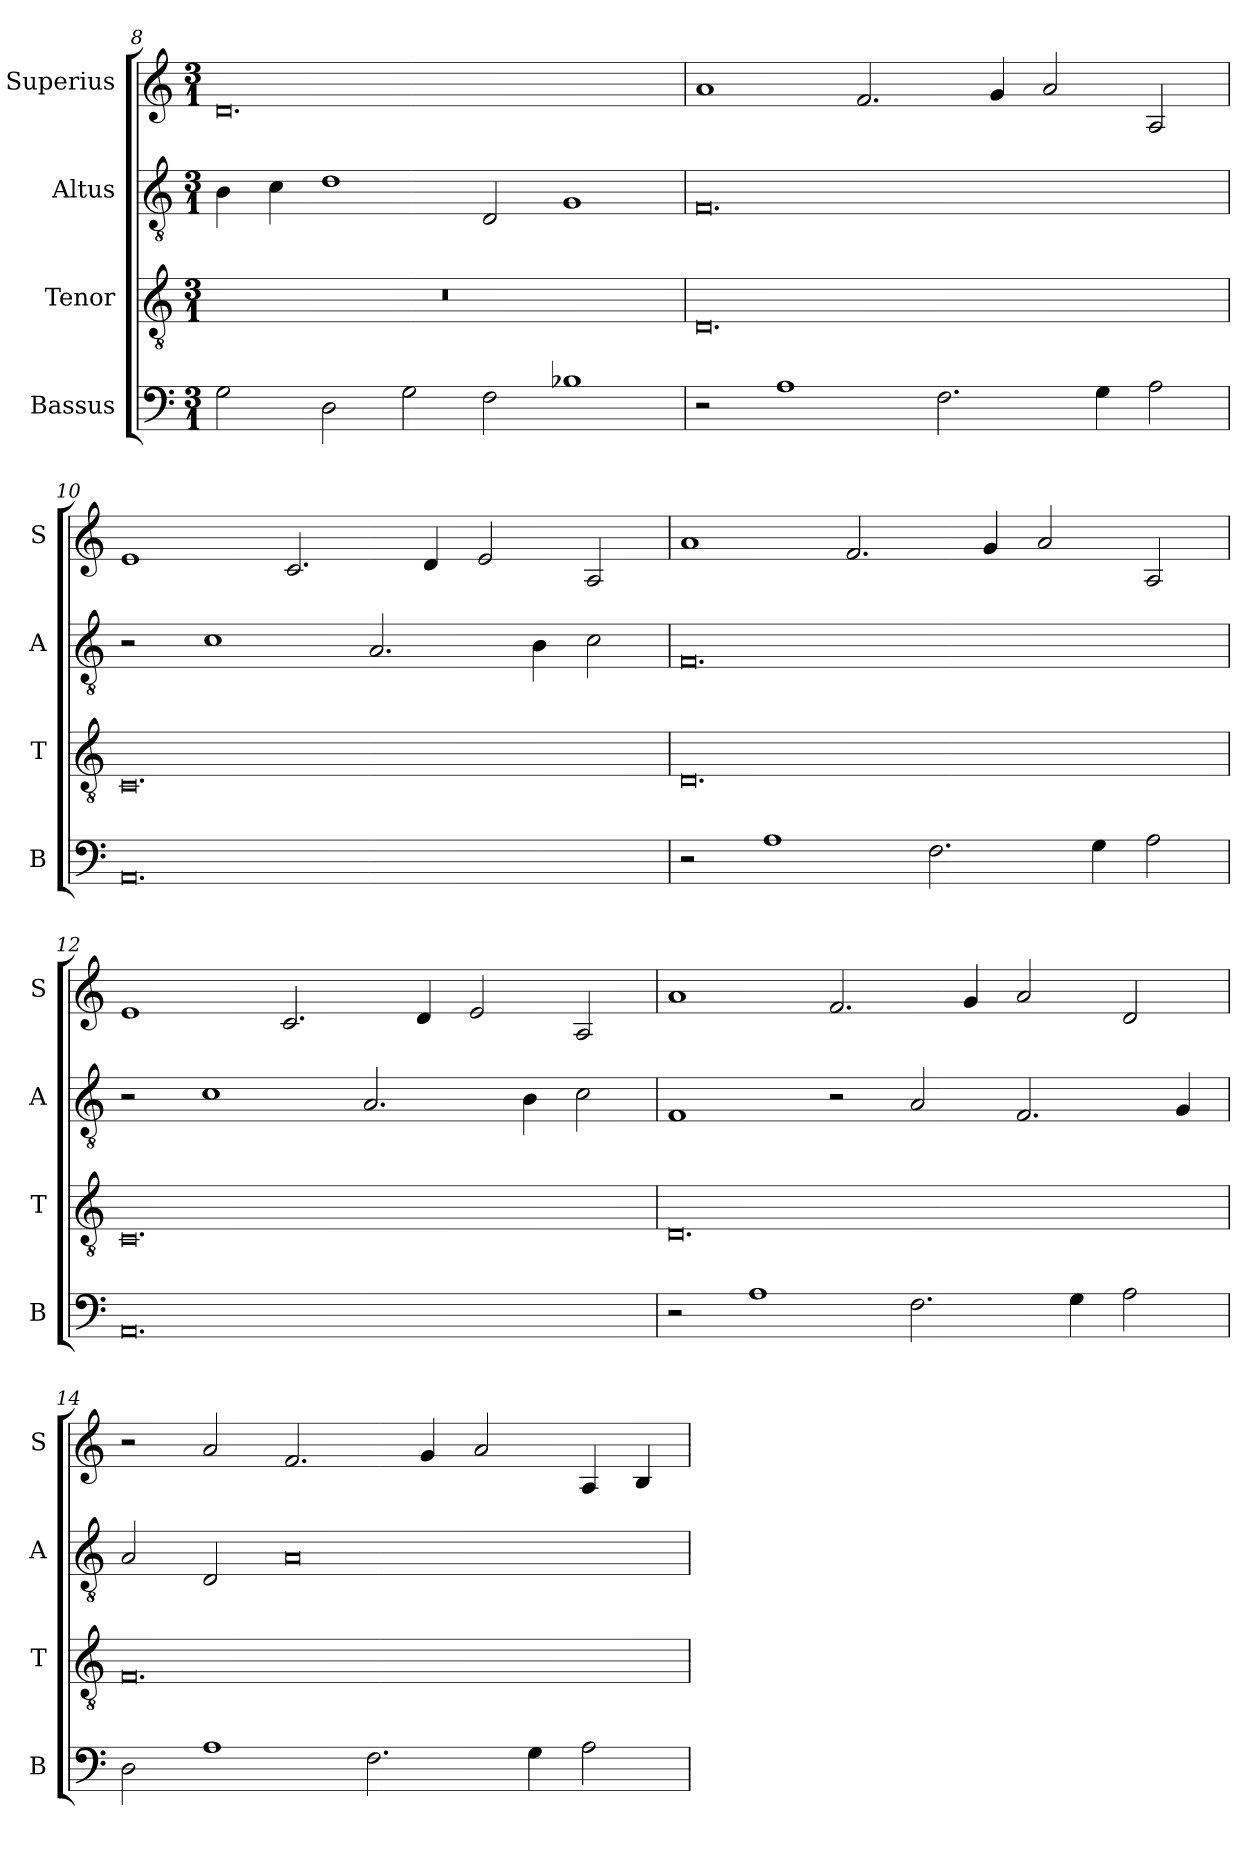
**kern	**kern	**kern	**kern
*part4	*part3	*part2	*part1
*staff4	*staff3	*staff2	*staff1
*I"Bassus	*I"Tenor	*I"Altus	*I"Superius
*I'B	*I'T	*I'A	*I'S
*clefF4	*clefGv2	*clefGv2	*clefG2
*k[]	*k[]	*k[]	*k[]
*M3/1	*M3/1	*M3/1	*M3/1
=8	=8	=8	=8
2G\	0.r	4B\	0.d
.	.	4c\	.
2D\	.	1d	.
2G\	.	.	.
2F\	.	2D/	.
1B-X	.	1G	.
=9	=9	=9	=9
2r	0.D	0.F	1a
1A	.	.	.
.	.	.	2.f/
2.F\	.	.	.
.	.	.	4g/
.	.	.	2a/
4G\	.	.	.
2A\	.	.	2A/
=10	=10	=10	=10
0.AA	0.C	2r	1e
.	.	1c	.
.	.	.	2.c/
.	.	2.A/	.
.	.	.	4d/
.	.	.	2e/
.	.	4B\	.
.	.	2c\	2A/
=11	=11	=11	=11
2r	0.D	0.F	1a
1A	.	.	.
.	.	.	2.f/
2.F\	.	.	.
.	.	.	4g/
.	.	.	2a/
4G\	.	.	.
2A\	.	.	2A/
=12	=12	=12	=12
0.AA	0.C	2r	1e
.	.	1c	.
.	.	.	2.c/
.	.	2.A/	.
.	.	.	4d/
.	.	.	2e/
.	.	4B\	.
.	.	2c\	2A/
=13	=13	=13	=13
2r	0.D	1F	1a
1A	.	.	.
.	.	2r	2.f/
2.F\	.	2A/	.
.	.	.	4g/
.	.	2.F/	2a/
4G\	.	.	.
2A\	.	.	2d/
.	.	4G/	.
=14	=14	=14	=14
2D\	0.F	2A/	2r
1A	.	2D/	2a/
.	.	0A	2.f/
2.F\	.	.	.
.	.	.	4g/
.	.	.	2a/
4G\	.	.	.
2A\	.	.	4A/
.	.	.	4B/
=	=	=	=
*-	*-	*-	*-
